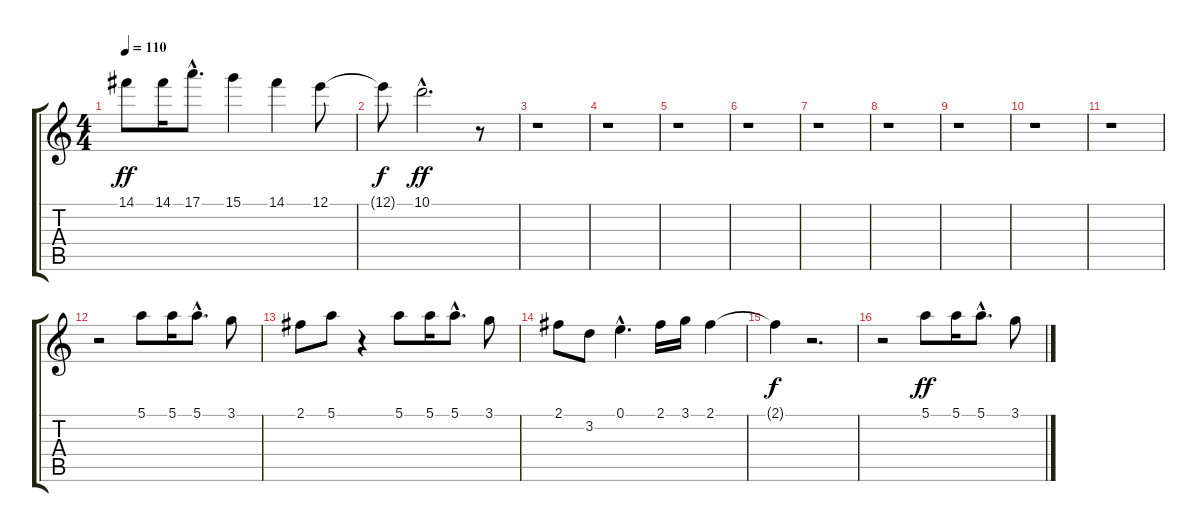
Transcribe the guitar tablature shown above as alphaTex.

\track "" {instrument electricguitarjazz}
\staff {score tabs}
\tuning (E4 B3 G3 D3 A2 E2) {hide}
\ts (4 4)
\tempo 110
\clef g2
\ks c
14.1.8{dy ff} 14.1.16 17.1{hac}.8{d} 15.1.4 14.1.4 12.1.8 |
12.1{t}.8{dy f} 10.1{hac}.2{d dy ff} r.8 |
r.1 |
r.1 |
r.1 |
r.1 |
r.1 |
r.1 |
r.1 |
r.1 |
r.1 |
r.2 5.1.8 5.1.16 5.1{hac}.8{d} 3.1.8 |
2.1.8 5.1.8 r.4 5.1.8 5.1.16 5.1{hac}.8{d} 3.1.8 |
2.1.8 3.2.8 0.1{hac}.4{d} 2.1.16 3.1.16 2.1.4 |
2.1{t}.4{dy f} r.2{d} |
r.2 5.1.8{dy ff} 5.1.16 5.1{hac}.8{d} 3.1.8
